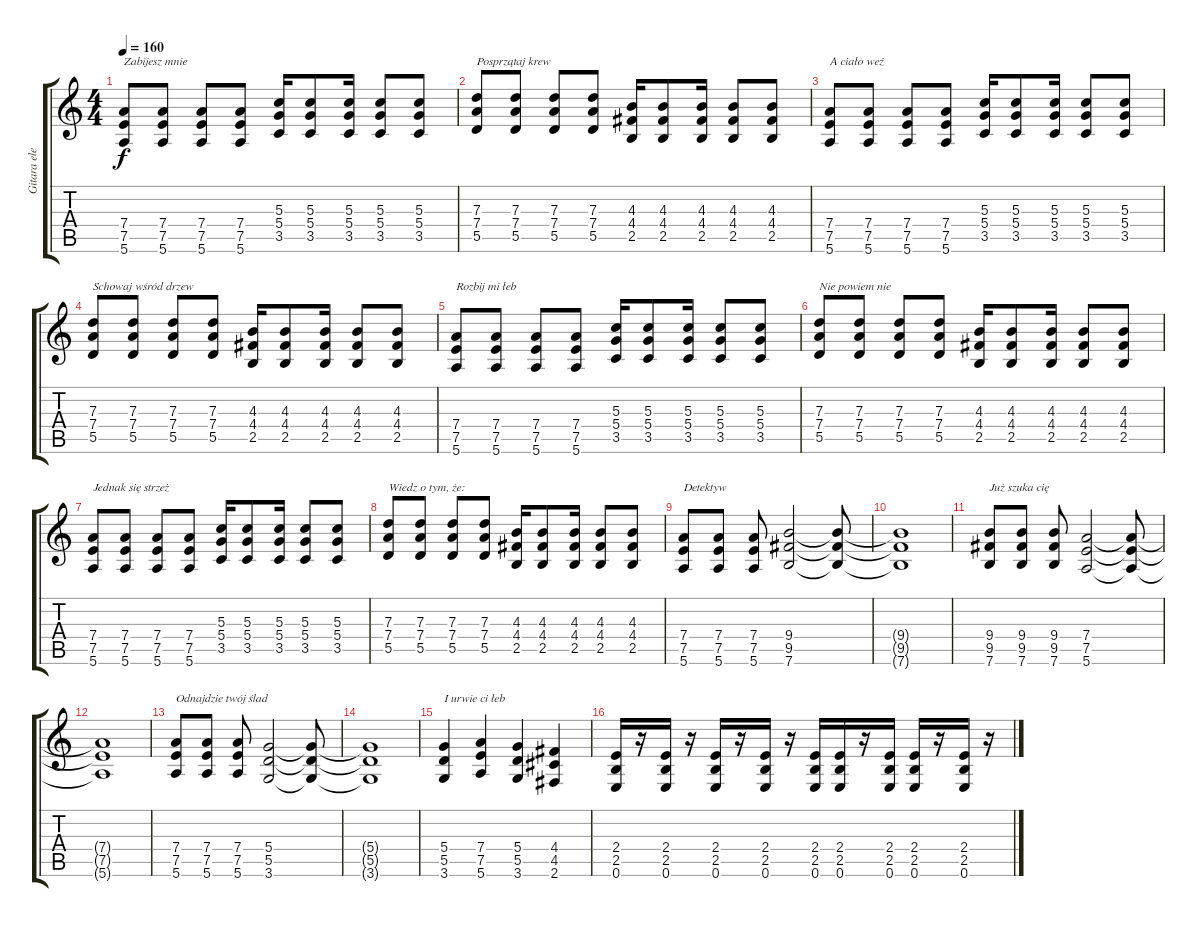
\track ("Gitara elektryczna" "Gitara ele") {instrument distortionguitar}
\staff {score tabs}
\tuning (E4 B3 G3 D3 A2 E2) {hide}
\ts (4 4)
\tempo 160
\clef g2
\ks c
(7.4 7.5 5.6).8{txt "Zabijesz mnie" dy f} (7.4 7.5 5.6).8 (7.4 7.5 5.6).8 (7.4 7.5 5.6).8 (5.3 5.4 3.5).16 (5.3 5.4 3.5).8 (5.3 5.4 3.5).16 (5.3 5.4 3.5).8 (5.3 5.4 3.5).8 |
(7.3 7.4 5.5).8{txt "Posprzątaj krew"} (7.3 7.4 5.5).8 (7.3 7.4 5.5).8 (7.3 7.4 5.5).8 (4.3 4.4 2.5).16 (4.3 4.4 2.5).8 (4.3 4.4 2.5).16 (4.3 4.4 2.5).8 (4.3 4.4 2.5).8 |
(7.4 7.5 5.6).8{txt "A ciało weź"} (7.4 7.5 5.6).8 (7.4 7.5 5.6).8 (7.4 7.5 5.6).8 (5.3 5.4 3.5).16 (5.3 5.4 3.5).8 (5.3 5.4 3.5).16 (5.3 5.4 3.5).8 (5.3 5.4 3.5).8 |
(7.3 7.4 5.5).8{txt "Schowaj wśród drzew"} (7.3 7.4 5.5).8 (7.3 7.4 5.5).8 (7.3 7.4 5.5).8 (4.3 4.4 2.5).16 (4.3 4.4 2.5).8 (4.3 4.4 2.5).16 (4.3 4.4 2.5).8 (4.3 4.4 2.5).8 |
(7.4 7.5 5.6).8{txt "Rozbij mi łeb"} (7.4 7.5 5.6).8 (7.4 7.5 5.6).8 (7.4 7.5 5.6).8 (5.3 5.4 3.5).16 (5.3 5.4 3.5).8 (5.3 5.4 3.5).16 (5.3 5.4 3.5).8 (5.3 5.4 3.5).8 |
(7.3 7.4 5.5).8{txt "Nie powiem nie"} (7.3 7.4 5.5).8 (7.3 7.4 5.5).8 (7.3 7.4 5.5).8 (4.3 4.4 2.5).16 (4.3 4.4 2.5).8 (4.3 4.4 2.5).16 (4.3 4.4 2.5).8 (4.3 4.4 2.5).8 |
(7.4 7.5 5.6).8{txt "Jednak się strzeż"} (7.4 7.5 5.6).8 (7.4 7.5 5.6).8 (7.4 7.5 5.6).8 (5.3 5.4 3.5).16 (5.3 5.4 3.5).8 (5.3 5.4 3.5).16 (5.3 5.4 3.5).8 (5.3 5.4 3.5).8 |
(7.3 7.4 5.5).8{txt "Wiedz o tym, że:"} (7.3 7.4 5.5).8 (7.3 7.4 5.5).8 (7.3 7.4 5.5).8 (4.3 4.4 2.5).16 (4.3 4.4 2.5).8 (4.3 4.4 2.5).16 (4.3 4.4 2.5).8 (4.3 4.4 2.5).8 |
(7.4 7.5 5.6).8{txt "Detektyw"} (7.4 7.5 5.6).8 (7.4 7.5 5.6).8 (9.4 9.5 7.6).2 (9.4{t} 9.5{t} 7.6{t}).8 |
(9.4{t} 9.5{t} 7.6{t}).1 |
(9.4 9.5 7.6).8{txt "Już szuka cię"} (9.4 9.5 7.6).8 (9.4 9.5 7.6).8 (7.4 7.5 5.6).2 (7.4{t} 7.5{t} 5.6{t}).8 |
(7.4{t} 7.5{t} 5.6{t}).1 |
(7.4 7.5 5.6).8{txt "Odnajdzie twój ślad"} (7.4 7.5 5.6).8 (7.4 7.5 5.6).8 (5.4 5.5 3.6).2 (5.4{t} 5.5{t} 3.6{t}).8 |
(5.4{t} 5.5{t} 3.6{t}).1 |
(5.4 5.5 3.6).4{txt "I urwie ci łeb"} (7.4 7.5 5.6).4 (5.4 5.5 3.6).4 (4.4 4.5 2.6).4 |
(2.4 2.5 0.6).16 r.16 (2.4 2.5 0.6).16 r.16 (2.4 2.5 0.6).16 r.16 (2.4 2.5 0.6).16 r.16 (2.4 2.5 0.6).16 (2.4 2.5 0.6).16 r.16 (2.4 2.5 0.6).16 (2.4 2.5 0.6).16 r.16 (2.4 2.5 0.6).16 r.16
